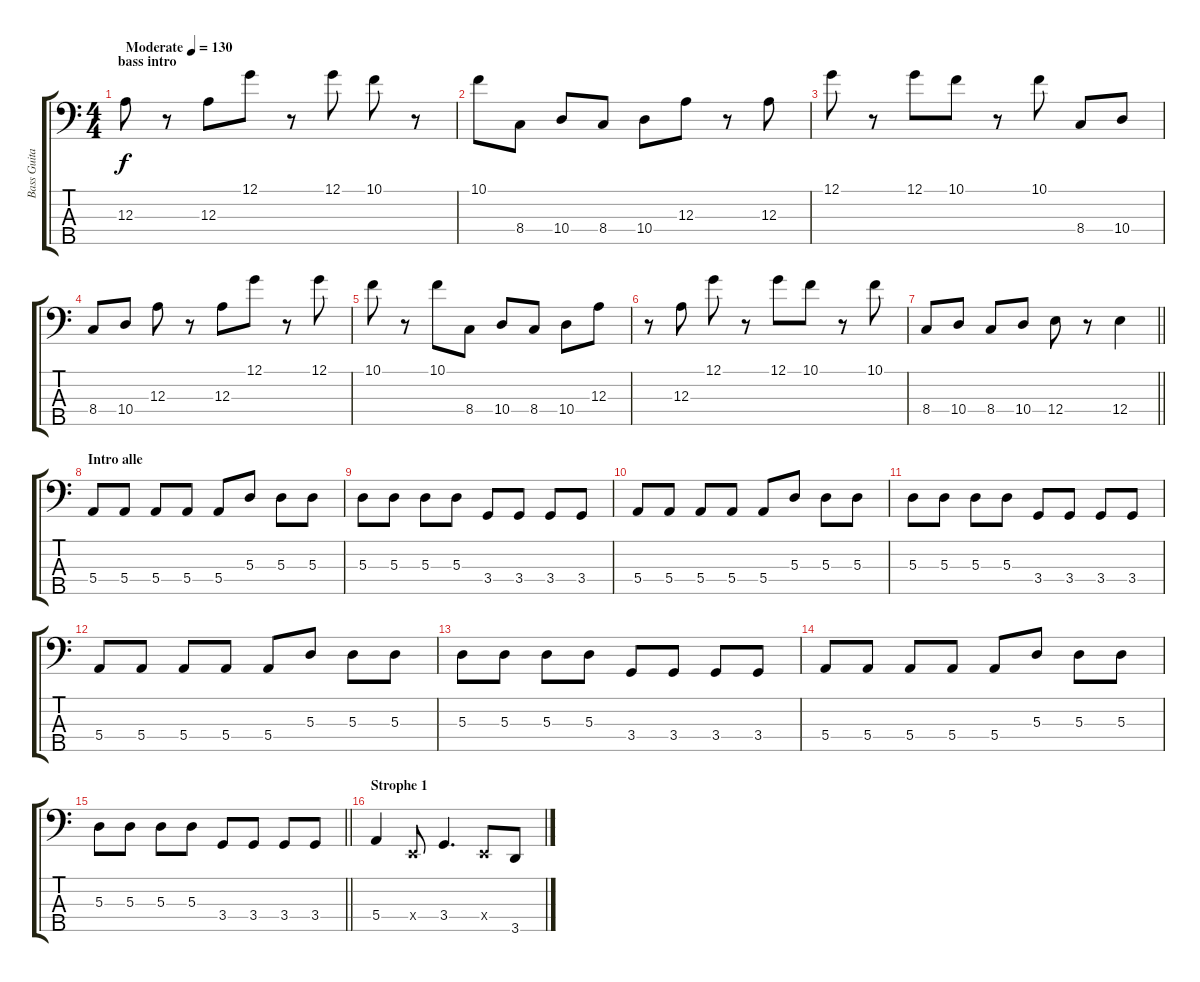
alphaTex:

\track ("Bass Guitar" "Bass Guita") {instrument electricbassfinger}
\staff {score tabs}
\tuning (G2 D2 A1 E1 B0) {hide}
\ts (4 4)
\section ("" "bass intro")
\tempo (130 "Moderate")
\clef f4
\ks c
12.3.8{dy f instrument electricbassfinger} r.8 12.3.8 12.1.8 r.8 12.1.8 10.1.8 r.8 |
10.1.8 8.4.8 10.4.8 8.4.8 10.4.8 12.3.8 r.8 12.3.8 |
12.1.8 r.8 12.1.8 10.1.8 r.8 10.1.8 8.4.8 10.4.8 |
8.4.8 10.4.8 12.3.8 r.8 12.3.8 12.1.8 r.8 12.1.8 |
10.1.8 r.8 10.1.8 8.4.8 10.4.8 8.4.8 10.4.8 12.3.8 |
r.8 12.3.8 12.1.8 r.8 12.1.8 10.1.8 r.8 10.1.8 |
\barLineRight lightlight
8.4.8 10.4.8 8.4.8 10.4.8 12.4.8 r.8 12.4.4 |
\section ("" "Intro alle")
5.4.8 5.4.8 5.4.8 5.4.8 5.4.8 5.3.8 5.3.8 5.3.8 |
5.3.8 5.3.8 5.3.8 5.3.8 3.4.8 3.4.8 3.4.8 3.4.8 |
5.4.8 5.4.8 5.4.8 5.4.8 5.4.8 5.3.8 5.3.8 5.3.8 |
5.3.8 5.3.8 5.3.8 5.3.8 3.4.8 3.4.8 3.4.8 3.4.8 |
5.4.8 5.4.8 5.4.8 5.4.8 5.4.8 5.3.8 5.3.8 5.3.8 |
5.3.8 5.3.8 5.3.8 5.3.8 3.4.8 3.4.8 3.4.8 3.4.8 |
5.4.8 5.4.8 5.4.8 5.4.8 5.4.8 5.3.8 5.3.8 5.3.8 |
\barLineRight lightlight
5.3.8 5.3.8 5.3.8 5.3.8 3.4.8 3.4.8 3.4.8 3.4.8 |
\section ("" "Strophe 1")
5.4.4 0.4{x}.8 3.4.4{d} 0.4{x}.8 3.5.8
